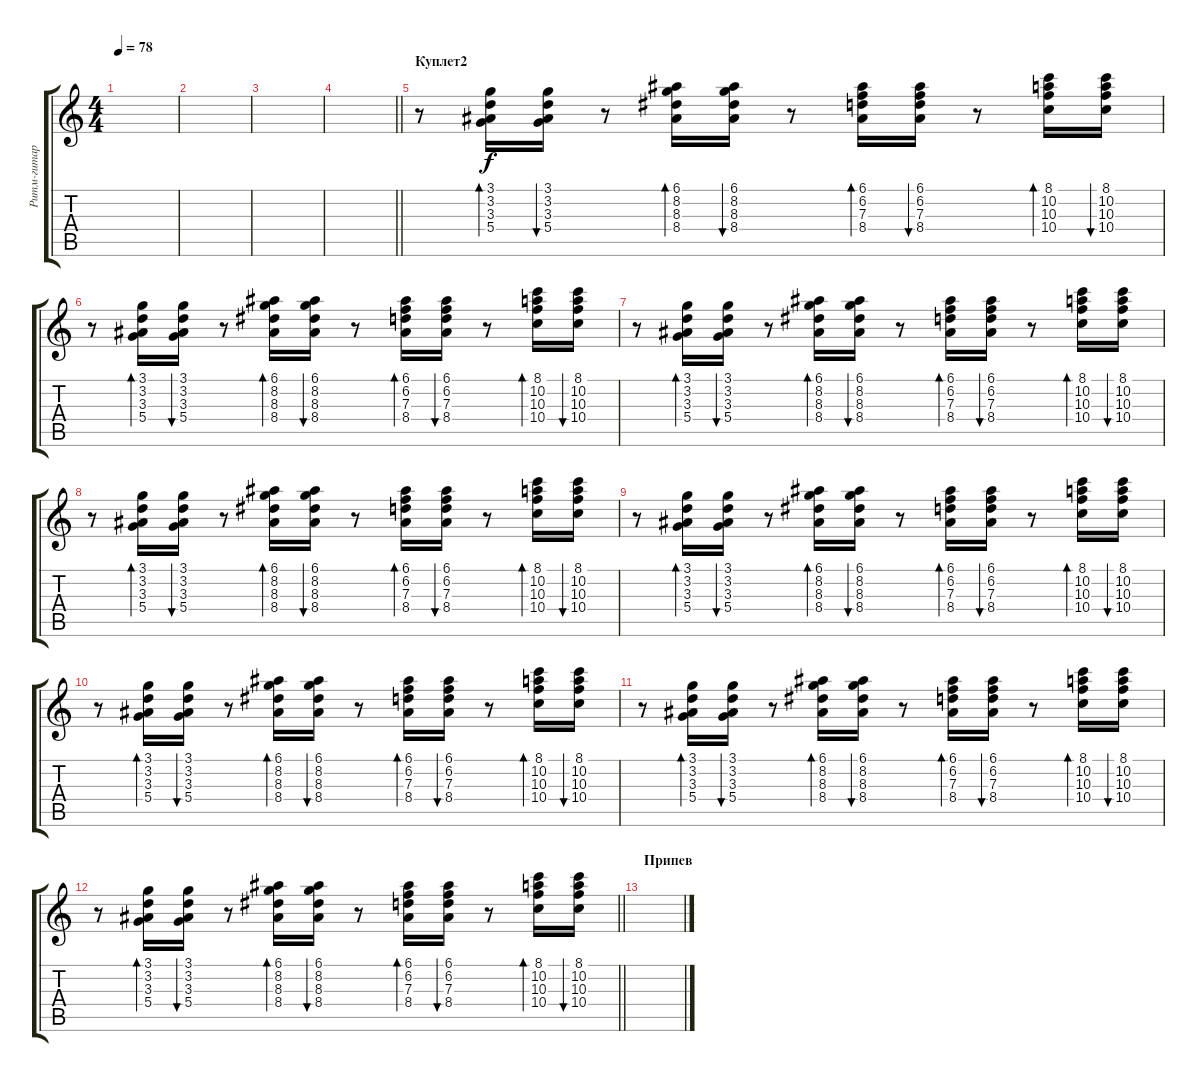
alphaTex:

\track ("Ритм-гитара " "Ритм-гитар") {instrument electricguitarclean}
\staff {score tabs}
\tuning (E4 B3 G3 D3 A2 E2) {hide}
\ts (4 4)
\tempo 78
\clef g2
\ks c
|
|
|
\barLineRight lightlight
|
\section ("" "Куплет2")
r.8 (3.1 3.2 3.3 5.4).16{bd 30} (3.1 3.2 3.3 5.4).16{bu 30} r.8 (6.1 8.2 8.3 8.4).16{bd 30} (6.1 8.2 8.3 8.4).16{bu 30} r.8 (6.1 6.2 7.3 8.4).16{bd 30} (6.1 6.2 7.3 8.4).16{bu 30} r.8 (8.1 10.2 10.3 10.4).16{bd 30} (8.1 10.2 10.3 10.4).16{bu 30} |
r.8 (3.1 3.2 3.3 5.4).16{bd 30} (3.1 3.2 3.3 5.4).16{bu 30} r.8 (6.1 8.2 8.3 8.4).16{bd 30} (6.1 8.2 8.3 8.4).16{bu 30} r.8 (6.1 6.2 7.3 8.4).16{bd 30} (6.1 6.2 7.3 8.4).16{bu 30} r.8 (8.1 10.2 10.3 10.4).16{bd 30} (8.1 10.2 10.3 10.4).16{bu 30} |
r.8 (3.1 3.2 3.3 5.4).16{bd 30} (3.1 3.2 3.3 5.4).16{bu 30} r.8 (6.1 8.2 8.3 8.4).16{bd 30} (6.1 8.2 8.3 8.4).16{bu 30} r.8 (6.1 6.2 7.3 8.4).16{bd 30} (6.1 6.2 7.3 8.4).16{bu 30} r.8 (8.1 10.2 10.3 10.4).16{bd 30} (8.1 10.2 10.3 10.4).16{bu 30} |
r.8 (3.1 3.2 3.3 5.4).16{bd 30} (3.1 3.2 3.3 5.4).16{bu 30} r.8 (6.1 8.2 8.3 8.4).16{bd 30} (6.1 8.2 8.3 8.4).16{bu 30} r.8 (6.1 6.2 7.3 8.4).16{bd 30} (6.1 6.2 7.3 8.4).16{bu 30} r.8 (8.1 10.2 10.3 10.4).16{bd 30} (8.1 10.2 10.3 10.4).16{bu 30} |
r.8 (3.1 3.2 3.3 5.4).16{bd 30} (3.1 3.2 3.3 5.4).16{bu 30} r.8 (6.1 8.2 8.3 8.4).16{bd 30} (6.1 8.2 8.3 8.4).16{bu 30} r.8 (6.1 6.2 7.3 8.4).16{bd 30} (6.1 6.2 7.3 8.4).16{bu 30} r.8 (8.1 10.2 10.3 10.4).16{bd 30} (8.1 10.2 10.3 10.4).16{bu 30} |
r.8 (3.1 3.2 3.3 5.4).16{bd 30} (3.1 3.2 3.3 5.4).16{bu 30} r.8 (6.1 8.2 8.3 8.4).16{bd 30} (6.1 8.2 8.3 8.4).16{bu 30} r.8 (6.1 6.2 7.3 8.4).16{bd 30} (6.1 6.2 7.3 8.4).16{bu 30} r.8 (8.1 10.2 10.3 10.4).16{bd 30} (8.1 10.2 10.3 10.4).16{bu 30} |
r.8 (3.1 3.2 3.3 5.4).16{bd 30} (3.1 3.2 3.3 5.4).16{bu 30} r.8 (6.1 8.2 8.3 8.4).16{bd 30} (6.1 8.2 8.3 8.4).16{bu 30} r.8 (6.1 6.2 7.3 8.4).16{bd 30} (6.1 6.2 7.3 8.4).16{bu 30} r.8 (8.1 10.2 10.3 10.4).16{bd 30} (8.1 10.2 10.3 10.4).16{bu 30} |
\barLineRight lightlight
r.8 (3.1 3.2 3.3 5.4).16{bd 30} (3.1 3.2 3.3 5.4).16{bu 30} r.8 (6.1 8.2 8.3 8.4).16{bd 30} (6.1 8.2 8.3 8.4).16{bu 30} r.8 (6.1 6.2 7.3 8.4).16{bd 30} (6.1 6.2 7.3 8.4).16{bu 30} r.8 (8.1 10.2 10.3 10.4).16{bd 30} (8.1 10.2 10.3 10.4).16{bu 30} |
\section ("" "Припев")
